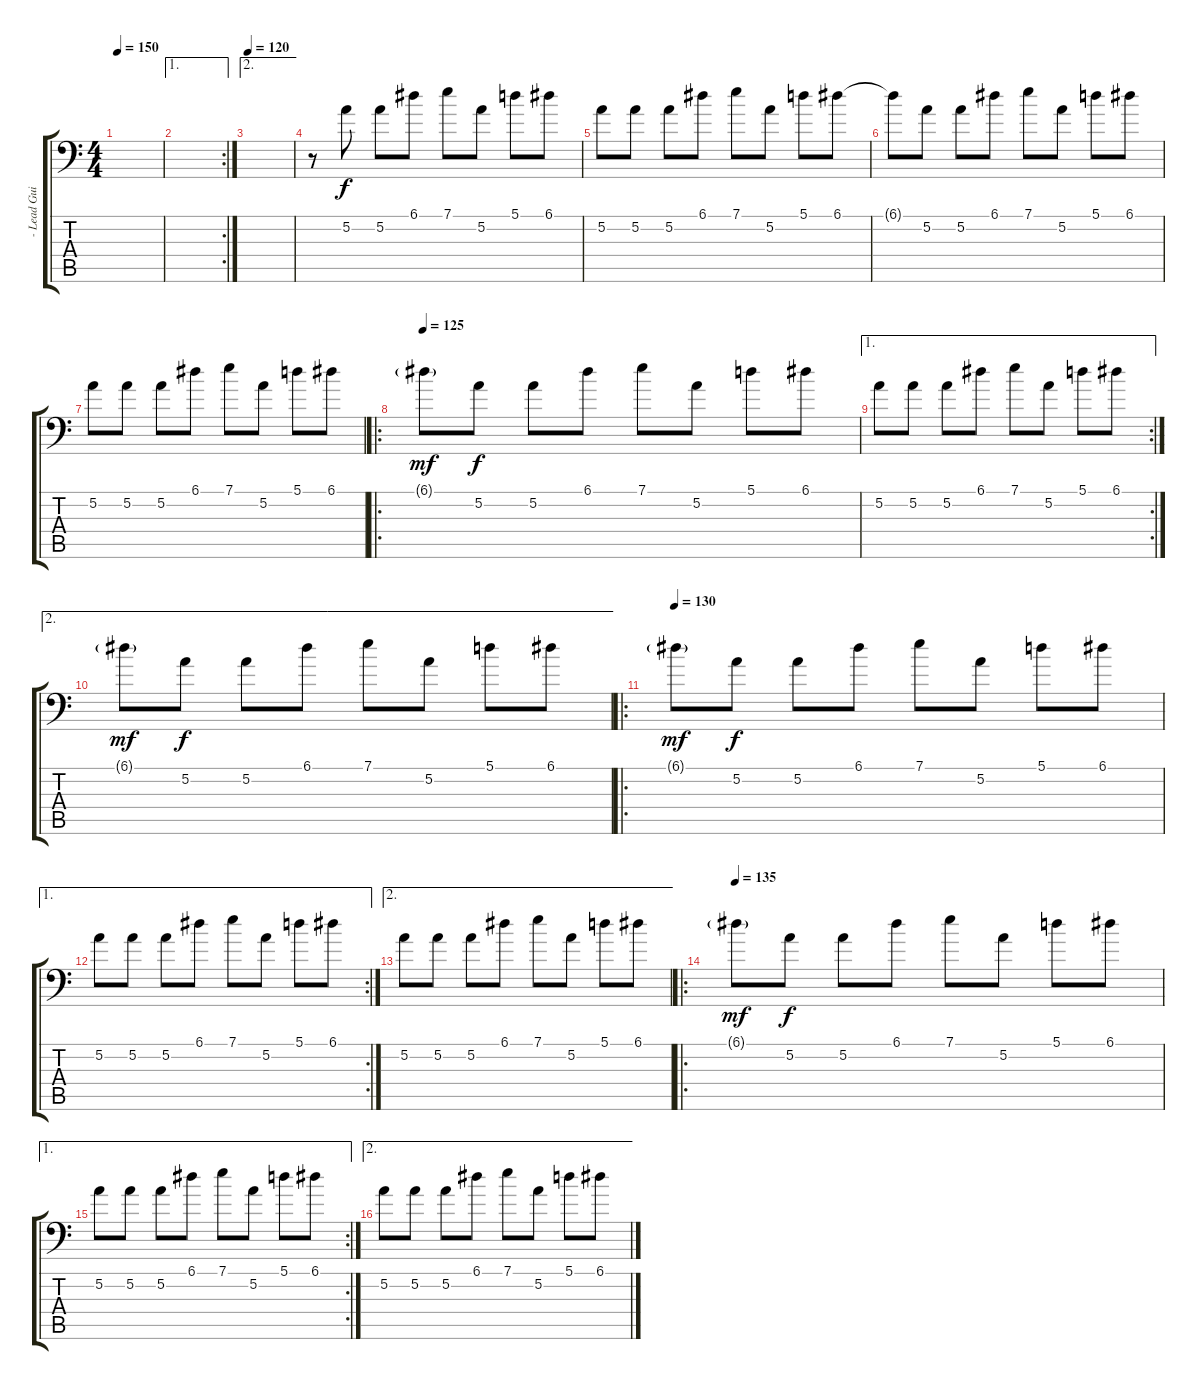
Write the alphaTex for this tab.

\track ("- Lead Guitar Echo" "- Lead Gui") {instrument distortionguitar}
\staff {score tabs}
\tuning (A3 E3 C3 G2 D2 A1) {hide}
\ts (4 4)
\tempo 150
\clef f4
\ks c
|
\ae 1
\rc 2
|
\ae 2
\tempo 120
|
r.8 5.2.8 5.2.8 6.1.8 7.1.8 5.2.8 5.1.8 6.1.8 |
5.2.8 5.2.8 5.2.8 6.1.8 7.1.8 5.2.8 5.1.8 6.1.8 |
6.1{t}.8 5.2.8 5.2.8 6.1.8 7.1.8 5.2.8 5.1.8 6.1.8 |
5.2.8 5.2.8 5.2.8 6.1.8 7.1.8 5.2.8 5.1.8 6.1.8 |
\ro
\tempo 125
6.1{g}.8{dy mf} 5.2.8{dy f} 5.2.8 6.1.8 7.1.8 5.2.8 5.1.8 6.1.8 |
\ae 1
\rc 2
5.2.8 5.2.8 5.2.8 6.1.8 7.1.8 5.2.8 5.1.8 6.1.8 |
\ae 2
6.1{g}.8{dy mf} 5.2.8{dy f} 5.2.8 6.1.8 7.1.8 5.2.8 5.1.8 6.1.8 |
\ro
\tempo 130
6.1{g}.8{dy mf} 5.2.8{dy f} 5.2.8 6.1.8 7.1.8 5.2.8 5.1.8 6.1.8 |
\ae 1
\rc 2
5.2.8 5.2.8 5.2.8 6.1.8 7.1.8 5.2.8 5.1.8 6.1.8 |
\ae 2
5.2.8 5.2.8 5.2.8 6.1.8 7.1.8 5.2.8 5.1.8 6.1.8 |
\ro
\tempo 135
6.1{g}.8{dy mf} 5.2.8{dy f} 5.2.8 6.1.8 7.1.8 5.2.8 5.1.8 6.1.8 |
\ae 1
\rc 2
5.2.8 5.2.8 5.2.8 6.1.8 7.1.8 5.2.8 5.1.8 6.1.8 |
\ae 2
5.2.8 5.2.8 5.2.8 6.1.8 7.1.8 5.2.8 5.1.8 6.1.8
